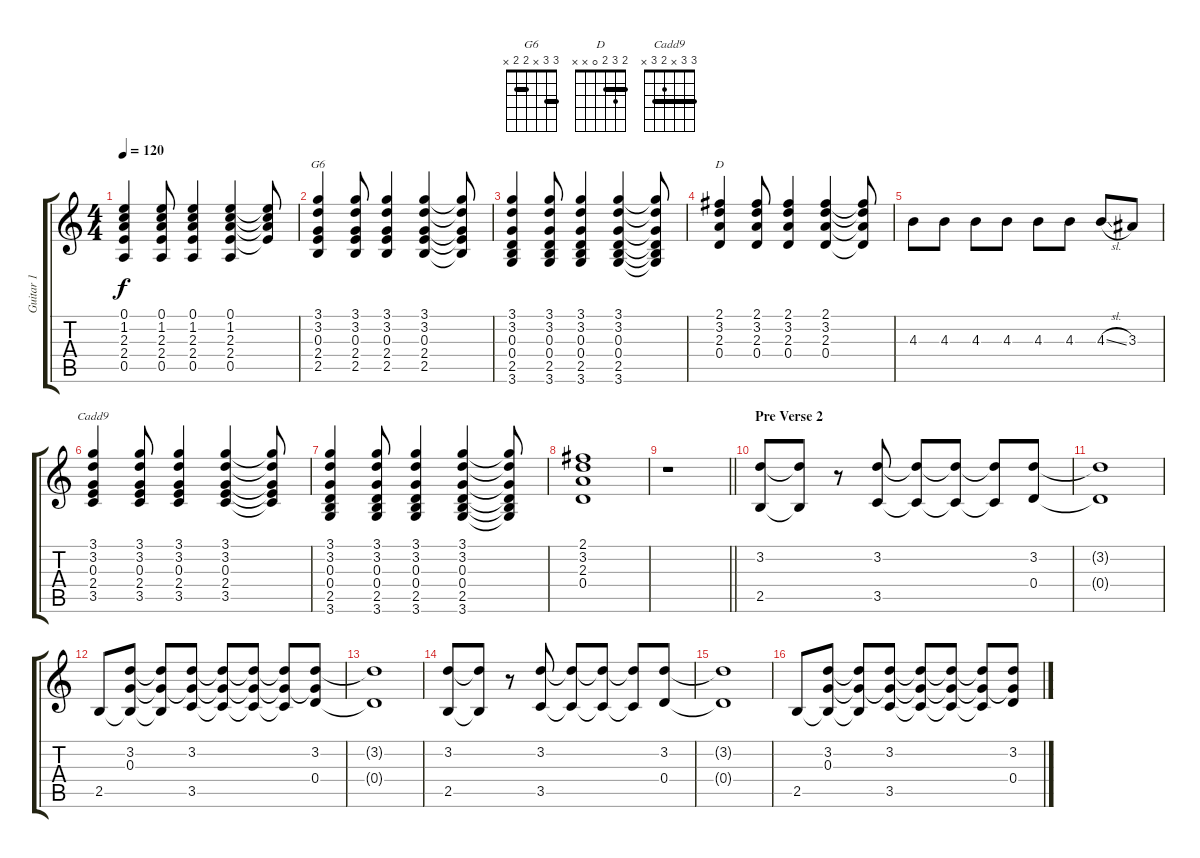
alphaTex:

\track ("Guitar 1" "Guitar 1") {instrument acousticguitarsteel}
\staff {score tabs}
\tuning (E4 B3 G3 D3 A2 E2) {hide}
\chord ("G6" 3 3 x 2 2 x) {barre (2 3)}
\chord ("D" 2 3 2 0 x x) {barre 2}
\chord ("Cadd9" 3 3 x 2 3 x) {barre 3}
\ts (4 4)
\tempo 120
\clef g2
\ks c
(0.1 1.2 2.3 2.4 0.5).4{dy f} (0.1 1.2 2.3 2.4 0.5).8 (0.1 1.2 2.3 2.4 0.5).4 (0.1 1.2 2.3 2.4 0.5).4 (0.1{t} 1.2{t} 2.3{t} 2.4{t}).8 |
(3.1 3.2 0.3 2.4 2.5).4{ch "G6"} (3.1 3.2 0.3 2.4 2.5).8 (3.1 3.2 0.3 2.4 2.5).4 (3.1 3.2 0.3 2.4 2.5).4 (3.1{t} 3.2{t} 0.3{t} 2.4{t} 2.5{t}).8 |
(3.1 3.2 0.3 0.4 2.5 3.6).4 (3.1 3.2 0.3 0.4 2.5 3.6).8 (3.1 3.2 0.3 0.4 2.5 3.6).4 (3.1 3.2 0.3 0.4 2.5 3.6).4 (3.1{t} 3.2{t} 0.3{t} 0.4{t} 2.5{t} 3.6{t}).8 |
(2.1 3.2 2.3 0.4).4{ch "D"} (2.1 3.2 2.3 0.4).8 (2.1 3.2 2.3 0.4).4 (2.1 3.2 2.3 0.4).4 (2.1{t} 3.2{t} 2.3{t} 0.4{t}).8 |
4.3.8 4.3.8 4.3.8 4.3.8 4.3.8 4.3.8 4.3{sl}.8 3.3.8 |
(3.1 3.2 0.3 2.4 3.5).4{ch "Cadd9"} (3.1 3.2 0.3 2.4 3.5).8 (3.1 3.2 0.3 2.4 3.5).4 (3.1 3.2 0.3 2.4 3.5).4 (3.1{t} 3.2{t} 0.3{t} 2.4{t} 3.5{t}).8 |
(3.1 3.2 0.3 0.4 2.5 3.6).4 (3.1 3.2 0.3 0.4 2.5 3.6).8 (3.1 3.2 0.3 0.4 2.5 3.6).4 (3.1 3.2 0.3 0.4 2.5 3.6).4 (3.1{t} 3.2{t} 0.3{t} 0.4{t} 2.5{t} 3.6{t}).8 |
(2.1 3.2 2.3 0.4).1 |
\barLineRight lightlight
r.1 |
\section ("" "Pre Verse 2")
(3.2 2.5).8 (3.2{t} 2.5{t}).8 r.8 (3.2 3.5).8 (3.2{t} 3.5{t}).8 (3.2{t} 3.5{t}).8 (3.2{t} 3.5{t}).8 (3.2 0.4).8 |
(3.2{t} 0.4{t}).1 |
2.5.8 (3.2 0.3 2.5{t}).8 (3.2{t} 0.3{t} 2.5{t}).8 (3.2 0.3{t} 3.5).8 (3.2{t} 0.3{t} 3.5{t}).8 (3.2{t} 0.3{t} 3.5{t}).8 (3.2{t} 0.3{t} 3.5{t}).8 (3.2 0.3{t} 0.4).8 |
(3.2{t} 0.4{t}).1 |
(3.2 2.5).8 (3.2{t} 2.5{t}).8 r.8 (3.2 3.5).8 (3.2{t} 3.5{t}).8 (3.2{t} 3.5{t}).8 (3.2{t} 3.5{t}).8 (3.2 0.4).8 |
(3.2{t} 0.4{t}).1 |
2.5.8 (3.2 0.3 2.5{t}).8 (3.2{t} 0.3{t} 2.5{t}).8 (3.2 0.3{t} 3.5).8 (3.2{t} 0.3{t} 3.5{t}).8 (3.2{t} 0.3{t} 3.5{t}).8 (3.2{t} 0.3{t} 3.5{t}).8 (3.2 0.3{t} 0.4).8
